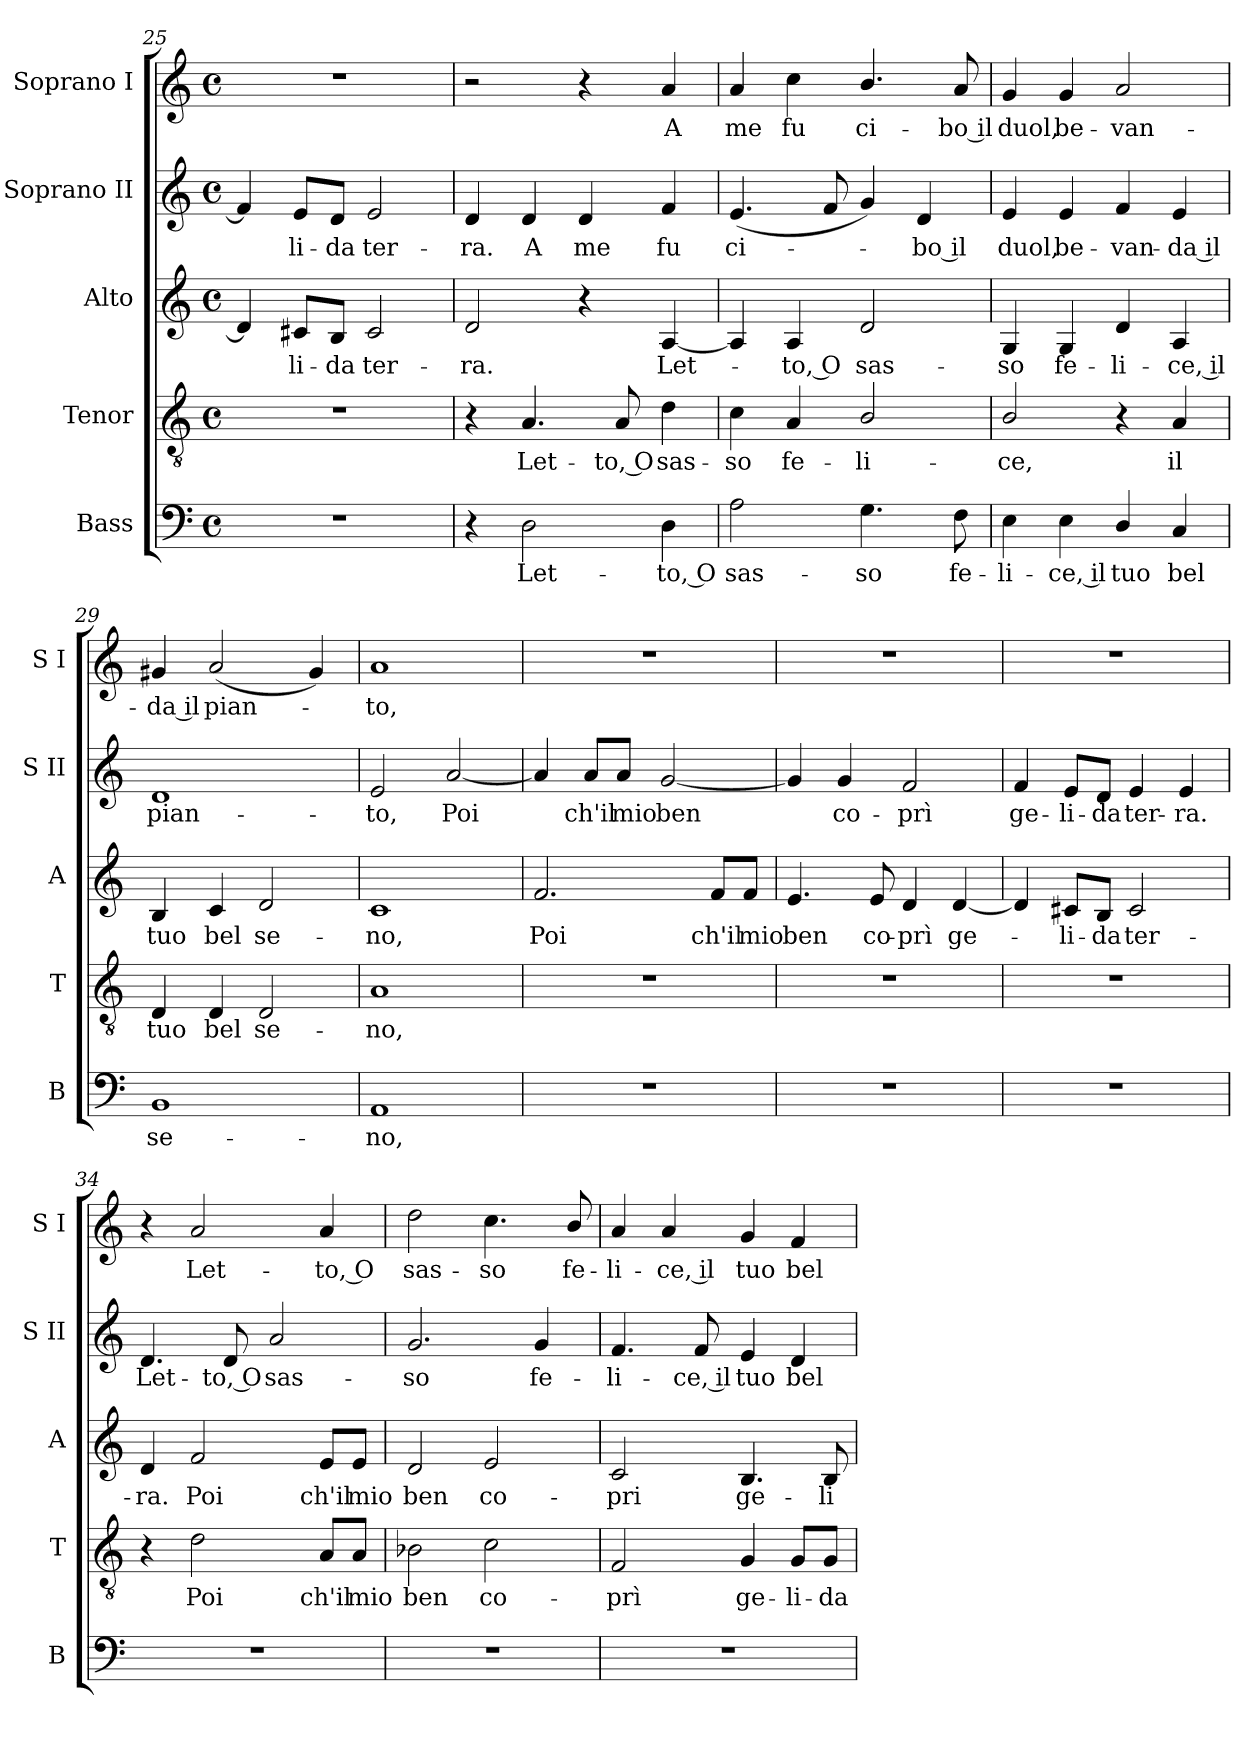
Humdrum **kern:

**kern	**text	**kern	**text	**kern	**text	**kern	**text	**kern	**text
*part5	*part5	*part4	*part4	*part3	*part3	*part2	*part2	*part1	*part1
*staff5	*staff5	*staff4	*staff4	*staff3	*staff3	*staff2	*staff2	*staff1	*staff1
*I"Bass	*	*I"Tenor	*	*I"Alto	*	*I"Soprano II	*	*I"Soprano I	*
*I'B	*	*I'T	*	*I'A	*	*I'S II	*	*I'S I	*
*clefF4	*	*clefGv2	*	*clefG2	*	*clefG2	*	*clefG2	*
*k[]	*	*k[]	*	*k[]	*	*k[]	*	*k[]	*
*M4/4	*	*M4/4	*	*M4/4	*	*M4/4	*	*M4/4	*
*met(c)	*	*met(c)	*	*met(c)	*	*met(c)	*	*met(c)	*
=25	=25	=25	=25	=25	=25	=25	=25	=25	=25
1r	.	1r	.	4d/]	.	4f/]	.	1r	.
!	!	!	!	!	!LO:LY:b	!	!LO:LY:b	!	!
.	.	.	.	8c#X/L	li-	8e/L	li-	.	.
!	!	!	!	!	!LO:LY:b	!	!LO:LY:b	!	!
.	.	.	.	8B/J	-da	8d/J	-da	.	.
!	!	!	!	!	!LO:LY:b	!	!LO:LY:b	!	!
.	.	.	.	2c#/	ter-	2e/	ter-	.	.
!!LO:PB:g=z
=26	=26	=26	=26	=26	=26	=26	=26	=26	=26
!	!	!	!	!	!LO:LY:b	!	!LO:LY:b	!	!
4r	.	4r	.	2d/	-ra.	4d/	-ra.	2r	.
!	!LO:LY:b	!	!LO:LY:b	!	!	!	!LO:LY:b	!	!
2D\	Let-	4.A/	Let-	.	.	4d/	A	.	.
!	!	!	!	!	!	!	!LO:LY:b	!	!
.	.	.	.	4r	.	4d/	me	4r	.
!	!	!	!LO:LY:b	!	!	!	!	!	!
.	.	8A/	-to, O	.	.	.	.	.	.
!	!LO:LY:b	!	!LO:LY:b	!	!LO:LY:b	!	!LO:LY:b	!	!LO:LY:b
4D\	-to, O	4d\	sas-	[4A/	Let-	4f/	fu	4a/	A
=27	=27	=27	=27	=27	=27	=27	=27	=27	=27
!	!LO:LY:b	!	!LO:LY:b	!	!	!	!LO:LY:b	!	!LO:LY:b
2A\	sas-	4c\	-so	4A/]	.	(<4.e/	ci-	4a/	me
!	!	!	!LO:LY:b	!	!LO:LY:b	!	!	!	!LO:LY:b
.	.	4A/	fe-	4A/	to, O	.	.	4cc\	fu
.	.	.	.	.	.	8f/	.	.	.
!	!LO:LY:b	!	!LO:LY:b	!	!LO:LY:b	!	!	!	!LO:LY:b
4.G\	-so	2B/	-li-	2d/	sas-	4g/)	.	4.b/	ci-
!	!	!	!	!	!	!	!LO:LY:b	!	!
.	.	.	.	.	.	4d/	bo il	.	.
!	!LO:LY:b	!	!	!	!	!	!	!	!LO:LY:b
8F\	fe-	.	.	.	.	.	.	8a/	-bo il
=28	=28	=28	=28	=28	=28	=28	=28	=28	=28
!	!LO:LY:b	!	!LO:LY:b	!	!LO:LY:b	!	!LO:LY:b	!	!LO:LY:b
4E\	-li-	2B/	-ce,	4G/	-so	4e/	duol,	4g/	duol,
!	!LO:LY:b	!	!	!	!LO:LY:b	!	!LO:LY:b	!	!LO:LY:b
4E\	-ce, il	.	.	4G/	fe-	4e/	be-	4g/	be-
!	!LO:LY:b	!	!	!	!LO:LY:b	!	!LO:LY:b	!	!LO:LY:b
4D/	tuo	4r	.	4d/	-li-	4f/	-van-	2a/	-van-
!	!LO:LY:b	!	!LO:LY:b	!	!LO:LY:b	!	!LO:LY:b	!	!
4C/	bel	4A/	il	4A/	-ce, il	4e/	-da il	.	.
=29	=29	=29	=29	=29	=29	=29	=29	=29	=29
!	!LO:LY:b	!	!LO:LY:b	!	!LO:LY:b	!	!LO:LY:b	!	!LO:LY:b
1BB	se-	4D/	tuo	4B/	tuo	1d	pian-	4g#X/	-da il
!	!	!	!LO:LY:b	!	!LO:LY:b	!	!	!	!LO:LY:b
.	.	4D/	bel	4c/	bel	.	.	(<2a/	pian-
!	!	!	!LO:LY:b	!	!LO:LY:b	!	!	!	!
.	.	2D/	se-	2d/	se-	.	.	.	.
.	.	.	.	.	.	.	.	4g#/)	.
=30	=30	=30	=30	=30	=30	=30	=30	=30	=30
!	!LO:LY:b	!	!LO:LY:b	!	!LO:LY:b	!	!LO:LY:b	!	!LO:LY:b
1AA	-no,	1A	-no,	1c	-no,	2e/	-to,	1a	to,
!	!	!	!	!	!	!	!LO:LY:b	!	!
.	.	.	.	.	.	[2a/	Poi	.	.
!!LO:LB:g=z
=31	=31	=31	=31	=31	=31	=31	=31	=31	=31
!	!	!	!	!	!LO:LY:b	!	!	!	!
1r	.	1r	.	2.f/	Poi	4a/]	.	1r	.
!	!	!	!	!	!	!	!LO:LY:b	!	!
.	.	.	.	.	.	8a/L	ch'il	.	.
!	!	!	!	!	!	!	!LO:LY:b	!	!
.	.	.	.	.	.	8a/J	mio	.	.
!	!	!	!	!	!	!	!LO:LY:b	!	!
.	.	.	.	.	.	[2g/	ben	.	.
!	!	!	!	!	!LO:LY:b	!	!	!	!
.	.	.	.	8f/L	ch'il	.	.	.	.
!	!	!	!	!	!LO:LY:b	!	!	!	!
.	.	.	.	8f/J	mio	.	.	.	.
=32	=32	=32	=32	=32	=32	=32	=32	=32	=32
!	!	!	!	!	!LO:LY:b	!	!	!	!
1r	.	1r	.	4.e/	ben	4g/]	.	1r	.
!	!	!	!	!	!	!	!LO:LY:b	!	!
.	.	.	.	.	.	4g/	co-	.	.
!	!	!	!	!	!LO:LY:b	!	!	!	!
.	.	.	.	8e/	co-	.	.	.	.
!	!	!	!	!	!LO:LY:b	!	!LO:LY:b	!	!
.	.	.	.	4d/	-prì	2f/	-prì	.	.
!	!	!	!	!	!LO:LY:b	!	!	!	!
.	.	.	.	[4d/	ge-	.	.	.	.
=33	=33	=33	=33	=33	=33	=33	=33	=33	=33
!	!	!	!	!	!	!	!LO:LY:b	!	!
1r	.	1r	.	4d/]	.	4f/	ge-	1r	.
!	!	!	!	!	!LO:LY:b	!	!LO:LY:b	!	!
.	.	.	.	8c#X/L	li-	8e/L	-li-	.	.
!	!	!	!	!	!LO:LY:b	!	!LO:LY:b	!	!
.	.	.	.	8B/J	-da	8d/J	-da	.	.
!	!	!	!	!	!LO:LY:b	!	!LO:LY:b	!	!
.	.	.	.	2c#/	ter-	4e/	ter-	.	.
!	!	!	!	!	!	!	!LO:LY:b	!	!
.	.	.	.	.	.	4e/	-ra.	.	.
=34	=34	=34	=34	=34	=34	=34	=34	=34	=34
!	!	!	!	!	!LO:LY:b	!	!LO:LY:b	!	!
1r	.	4r	.	4d/	-ra.	4.d/	Let-	4r	.
!	!	!	!LO:LY:b	!	!LO:LY:b	!	!	!	!LO:LY:b
.	.	2d\	Poi	2f/	Poi	.	.	2a/	Let-
!	!	!	!	!	!	!	!LO:LY:b	!	!
.	.	.	.	.	.	8d/	-to, O	.	.
!	!	!	!	!	!	!	!LO:LY:b	!	!
.	.	.	.	.	.	2a/	sas-	.	.
!	!	!	!LO:LY:b	!	!LO:LY:b	!	!	!	!LO:LY:b
.	.	8A/L	ch'il	8e/L	ch'il	.	.	4a/	-to, O
!	!	!	!LO:LY:b	!	!LO:LY:b	!	!	!	!
.	.	8A/J	mio	8e/J	mio	.	.	.	.
=35	=35	=35	=35	=35	=35	=35	=35	=35	=35
!	!	!	!LO:LY:b	!	!LO:LY:b	!	!LO:LY:b	!	!LO:LY:b
1r	.	2B-X\	ben	2d/	ben	2.g/	-so	2dd\	sas-
!	!	!	!LO:LY:b	!	!LO:LY:b	!	!	!	!LO:LY:b
.	.	2c\	co-	2e/	co-	.	.	4.cc\	-so
!	!	!	!	!	!	!	!LO:LY:b	!	!
.	.	.	.	.	.	4g/	fe-	.	.
!	!	!	!	!	!	!	!	!	!LO:LY:b
.	.	.	.	.	.	.	.	8b/	fe-
!!LO:LB:g=z
=36	=36	=36	=36	=36	=36	=36	=36	=36	=36
!	!	!	!LO:LY:b	!	!LO:LY:b	!	!LO:LY:b	!	!LO:LY:b
1r	.	2F/	-prì	2c/	-pri	4.f/	-li-	4a/	-li-
!	!	!	!	!	!	!	!	!	!LO:LY:b
.	.	.	.	.	.	.	.	4a/	-ce, il
!	!	!	!	!	!	!	!LO:LY:b	!	!
.	.	.	.	.	.	8f/	-ce, il	.	.
!	!	!	!LO:LY:b	!	!LO:LY:b	!	!LO:LY:b	!	!LO:LY:b
.	.	4G/	ge-	4.B/	ge-	4e/	tuo	4g/	tuo
!	!	!	!LO:LY:b	!	!	!	!LO:LY:b	!	!LO:LY:b
.	.	8G/L	-li-	.	.	4d/	bel	4f/	bel
!	!	!	!LO:LY:b	!	!LO:LY:b	!	!	!	!
.	.	8G/J	-da	8B/	-li-	.	.	.	.
=	=	=	=	=	=	=	=	=	=
*-	*-	*-	*-	*-	*-	*-	*-	*-	*-
